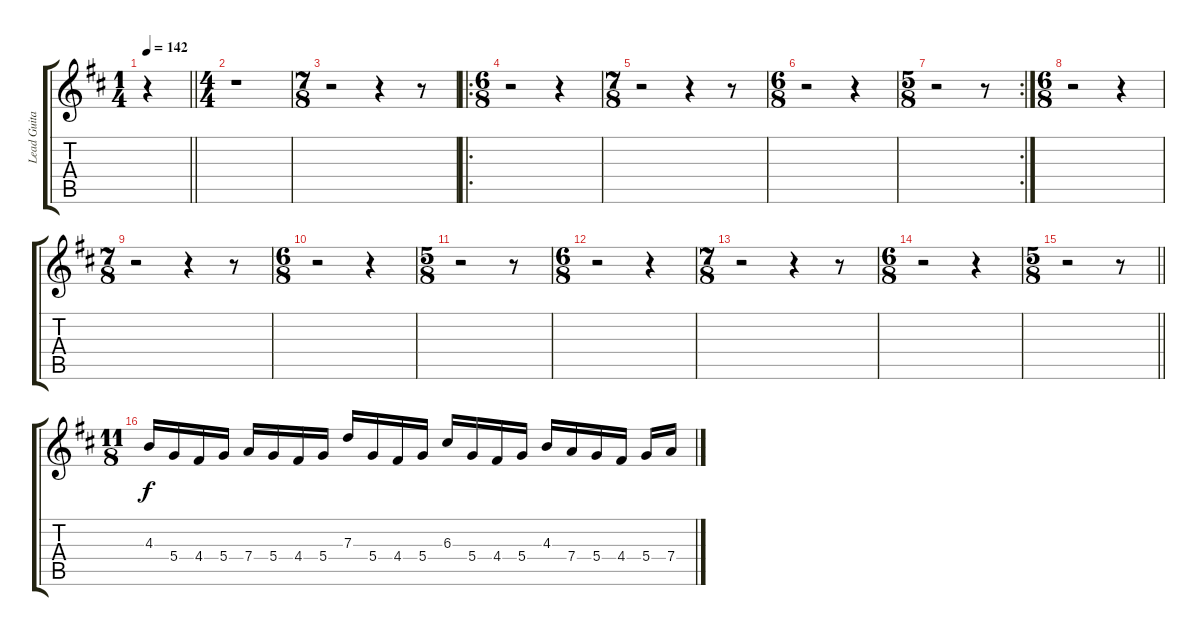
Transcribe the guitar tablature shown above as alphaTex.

\track ("Lead Guitar II" "Lead Guita") {instrument distortionguitar}
\staff {score tabs}
\tuning (E4 B3 G3 D3 A2 E2) {hide}
\ts (1 4)
\tempo 142
\clef g2
\barLineRight lightlight
\ks d
r.4{dy f instrument distortionguitar} |
\ts (4 4)
r.1 |
\ts (7 8)
r.2 r.4 r.8 |
\ro
\ts (6 8)
r.2 r.4 |
\ts (7 8)
r.2 r.4 r.8 |
\ts (6 8)
r.2 r.4 |
\rc 2
\ts (5 8)
r.2 r.8 |
\ts (6 8)
r.2 r.4 |
\ts (7 8)
r.2 r.4 r.8 |
\ts (6 8)
r.2 r.4 |
\ts (5 8)
r.2 r.8 |
\ts (6 8)
r.2 r.4 |
\ts (7 8)
r.2 r.4 r.8 |
\ts (6 8)
r.2 r.4 |
\ts (5 8)
\barLineRight lightlight
r.2 r.8 |
\ts (11 8)
4.3.16 5.4.16 4.4.16 5.4.16 7.4.16 5.4.16 4.4.16 5.4.16 7.3.16 5.4.16 4.4.16 5.4.16 6.3.16 5.4.16 4.4.16 5.4.16 4.3.16 7.4.16 5.4.16 4.4.16 5.4.16 7.4.16
